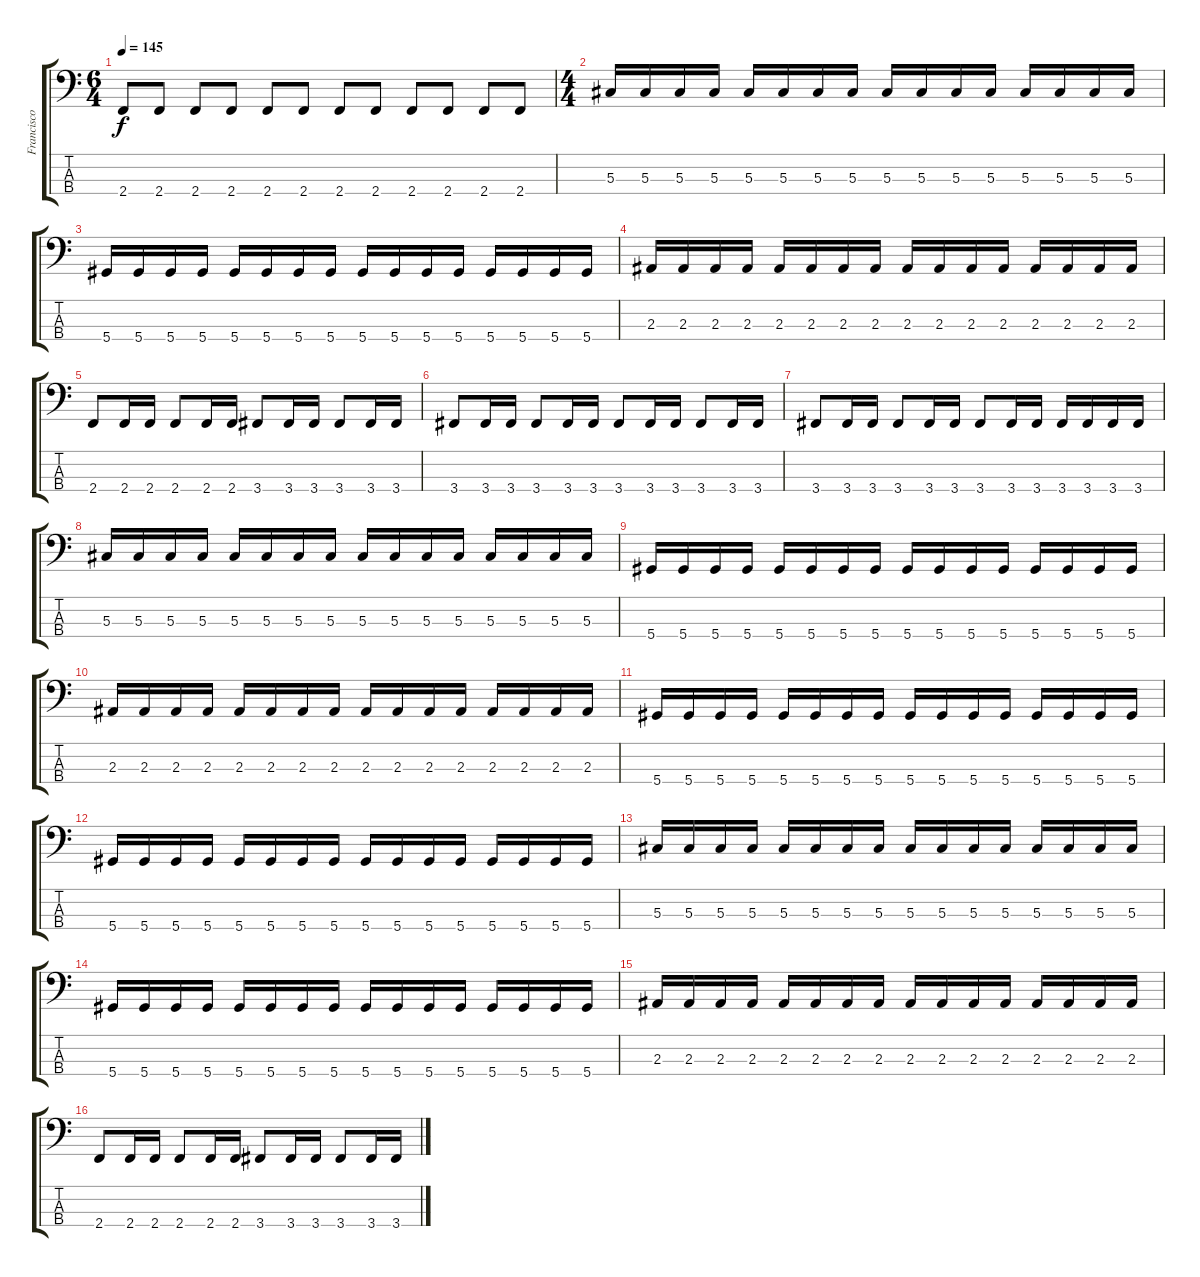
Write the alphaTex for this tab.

\track ("Francisco Fidalgo" "Francisco ") {instrument electricbasspick}
\staff {score tabs}
\tuning (Gb2 Db2 Ab1 Eb1) {hide}
\ts (6 4)
\tempo 145
\clef f4
\ks c
2.4.8{dy f} 2.4.8 2.4.8 2.4.8 2.4.8 2.4.8 2.4.8 2.4.8 2.4.8 2.4.8 2.4.8 2.4.8 |
\ts (4 4)
5.3.16 5.3.16 5.3.16 5.3.16 5.3.16 5.3.16 5.3.16 5.3.16 5.3.16 5.3.16 5.3.16 5.3.16 5.3.16 5.3.16 5.3.16 5.3.16 |
5.4.16 5.4.16 5.4.16 5.4.16 5.4.16 5.4.16 5.4.16 5.4.16 5.4.16 5.4.16 5.4.16 5.4.16 5.4.16 5.4.16 5.4.16 5.4.16 |
2.3.16 2.3.16 2.3.16 2.3.16 2.3.16 2.3.16 2.3.16 2.3.16 2.3.16 2.3.16 2.3.16 2.3.16 2.3.16 2.3.16 2.3.16 2.3.16 |
2.4.8 2.4.16 2.4.16 2.4.8 2.4.16 2.4.16 3.4.8 3.4.16 3.4.16 3.4.8 3.4.16 3.4.16 |
3.4.8 3.4.16 3.4.16 3.4.8 3.4.16 3.4.16 3.4.8 3.4.16 3.4.16 3.4.8 3.4.16 3.4.16 |
3.4.8 3.4.16 3.4.16 3.4.8 3.4.16 3.4.16 3.4.8 3.4.16 3.4.16 3.4.16 3.4.16 3.4.16 3.4.16 |
5.3.16 5.3.16 5.3.16 5.3.16 5.3.16 5.3.16 5.3.16 5.3.16 5.3.16 5.3.16 5.3.16 5.3.16 5.3.16 5.3.16 5.3.16 5.3.16 |
5.4.16 5.4.16 5.4.16 5.4.16 5.4.16 5.4.16 5.4.16 5.4.16 5.4.16 5.4.16 5.4.16 5.4.16 5.4.16 5.4.16 5.4.16 5.4.16 |
2.3.16 2.3.16 2.3.16 2.3.16 2.3.16 2.3.16 2.3.16 2.3.16 2.3.16 2.3.16 2.3.16 2.3.16 2.3.16 2.3.16 2.3.16 2.3.16 |
5.4.16 5.4.16 5.4.16 5.4.16 5.4.16 5.4.16 5.4.16 5.4.16 5.4.16 5.4.16 5.4.16 5.4.16 5.4.16 5.4.16 5.4.16 5.4.16 |
5.4.16 5.4.16 5.4.16 5.4.16 5.4.16 5.4.16 5.4.16 5.4.16 5.4.16 5.4.16 5.4.16 5.4.16 5.4.16 5.4.16 5.4.16 5.4.16 |
5.3.16 5.3.16 5.3.16 5.3.16 5.3.16 5.3.16 5.3.16 5.3.16 5.3.16 5.3.16 5.3.16 5.3.16 5.3.16 5.3.16 5.3.16 5.3.16 |
5.4.16 5.4.16 5.4.16 5.4.16 5.4.16 5.4.16 5.4.16 5.4.16 5.4.16 5.4.16 5.4.16 5.4.16 5.4.16 5.4.16 5.4.16 5.4.16 |
2.3.16 2.3.16 2.3.16 2.3.16 2.3.16 2.3.16 2.3.16 2.3.16 2.3.16 2.3.16 2.3.16 2.3.16 2.3.16 2.3.16 2.3.16 2.3.16 |
2.4.8 2.4.16 2.4.16 2.4.8 2.4.16 2.4.16 3.4.8 3.4.16 3.4.16 3.4.8 3.4.16 3.4.16
